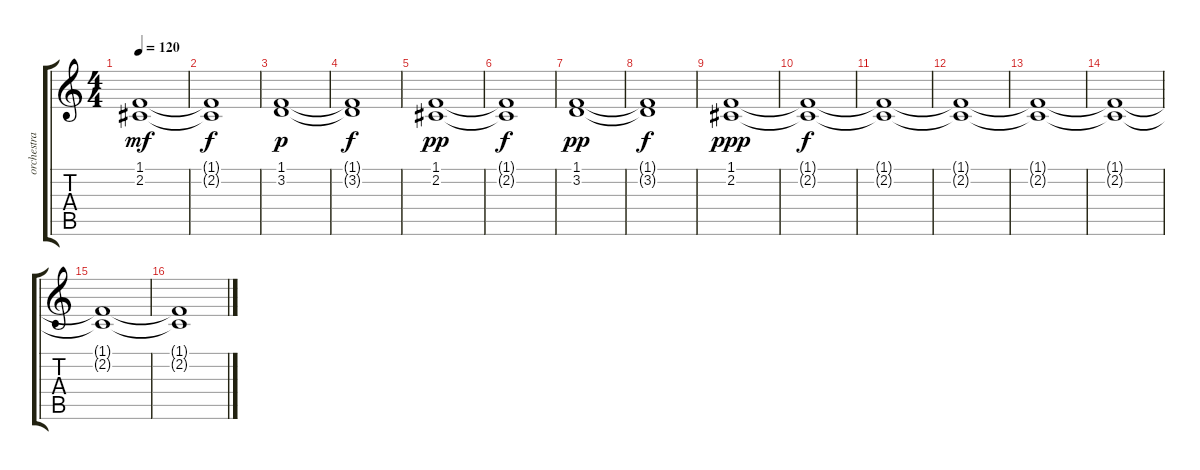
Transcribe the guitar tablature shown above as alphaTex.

\track ("orchestra" "orchestra") {instrument stringensemble1}
\staff {score tabs}
\tuning (E4 B3 G3 D3 A2 E2) {hide}
\ts (4 4)
\tempo 120
\clef g2
\ks c
(1.1 2.2).1{dy mf} |
(1.1{t} 2.2{t}).1{dy f} |
(1.1 3.2).1{dy p} |
(1.1{t} 3.2{t}).1{dy f} |
(1.1 2.2).1{dy pp} |
(1.1{t} 2.2{t}).1{dy f} |
(1.1 3.2).1{dy pp} |
(1.1{t} 3.2{t}).1{dy f} |
(1.1 2.2).1{dy ppp} |
(1.1{t} 2.2{t}).1{dy f} |
(1.1{t} 2.2{t}).1 |
(1.1{t} 2.2{t}).1 |
(1.1{t} 2.2{t}).1 |
(1.1{t} 2.2{t}).1 |
(1.1{t} 2.2{t}).1{volume 0} |
(1.1{t} 2.2{t}).1
